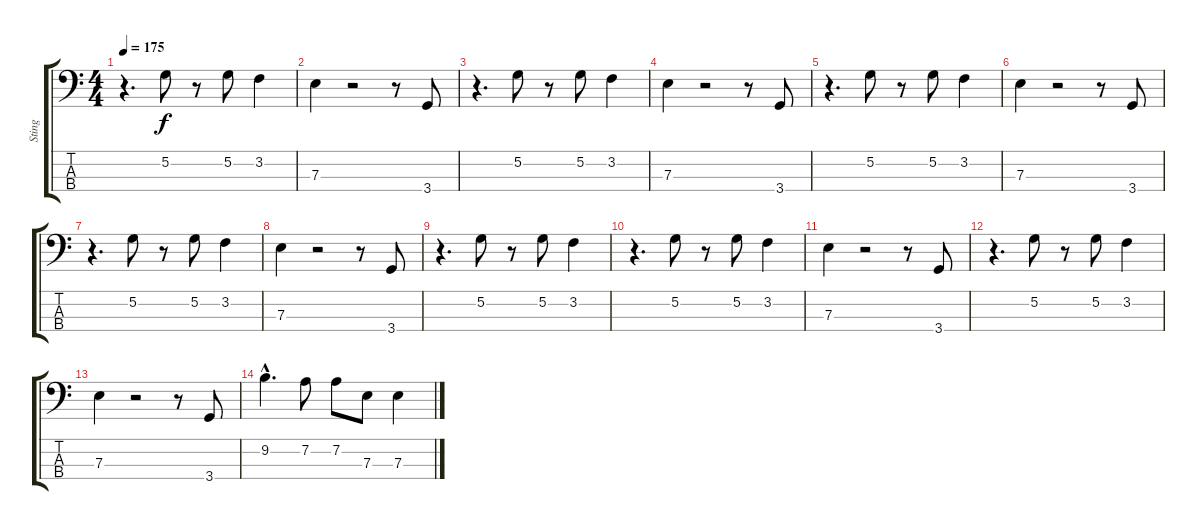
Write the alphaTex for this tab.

\track ("Sting" "Sting") {instrument electricbasspick}
\staff {score tabs}
\tuning (G2 D2 A1 E1) {hide}
\ts (4 4)
\tempo 175
\clef f4
\ks c
r.4{d dy f} 5.2.8 r.8 5.2.8 3.2.4 |
7.3.4 r.2 r.8 3.4.8 |
r.4{d} 5.2.8 r.8 5.2.8 3.2.4 |
7.3.4 r.2 r.8 3.4.8 |
r.4{d} 5.2.8 r.8 5.2.8 3.2.4 |
7.3.4 r.2 r.8 3.4.8 |
r.4{d} 5.2.8 r.8 5.2.8 3.2.4 |
7.3.4 r.2 r.8 3.4.8 |
r.4{d} 5.2.8 r.8 5.2.8 3.2.4 |
r.4{d} 5.2.8 r.8 5.2.8 3.2.4 |
7.3.4 r.2 r.8 3.4.8 |
r.4{d} 5.2.8 r.8 5.2.8 3.2.4 |
7.3.4 r.2 r.8 3.4.8 |
9.2{hac}.4{d} 7.2.8 7.2.8 7.3.8 7.3.4
